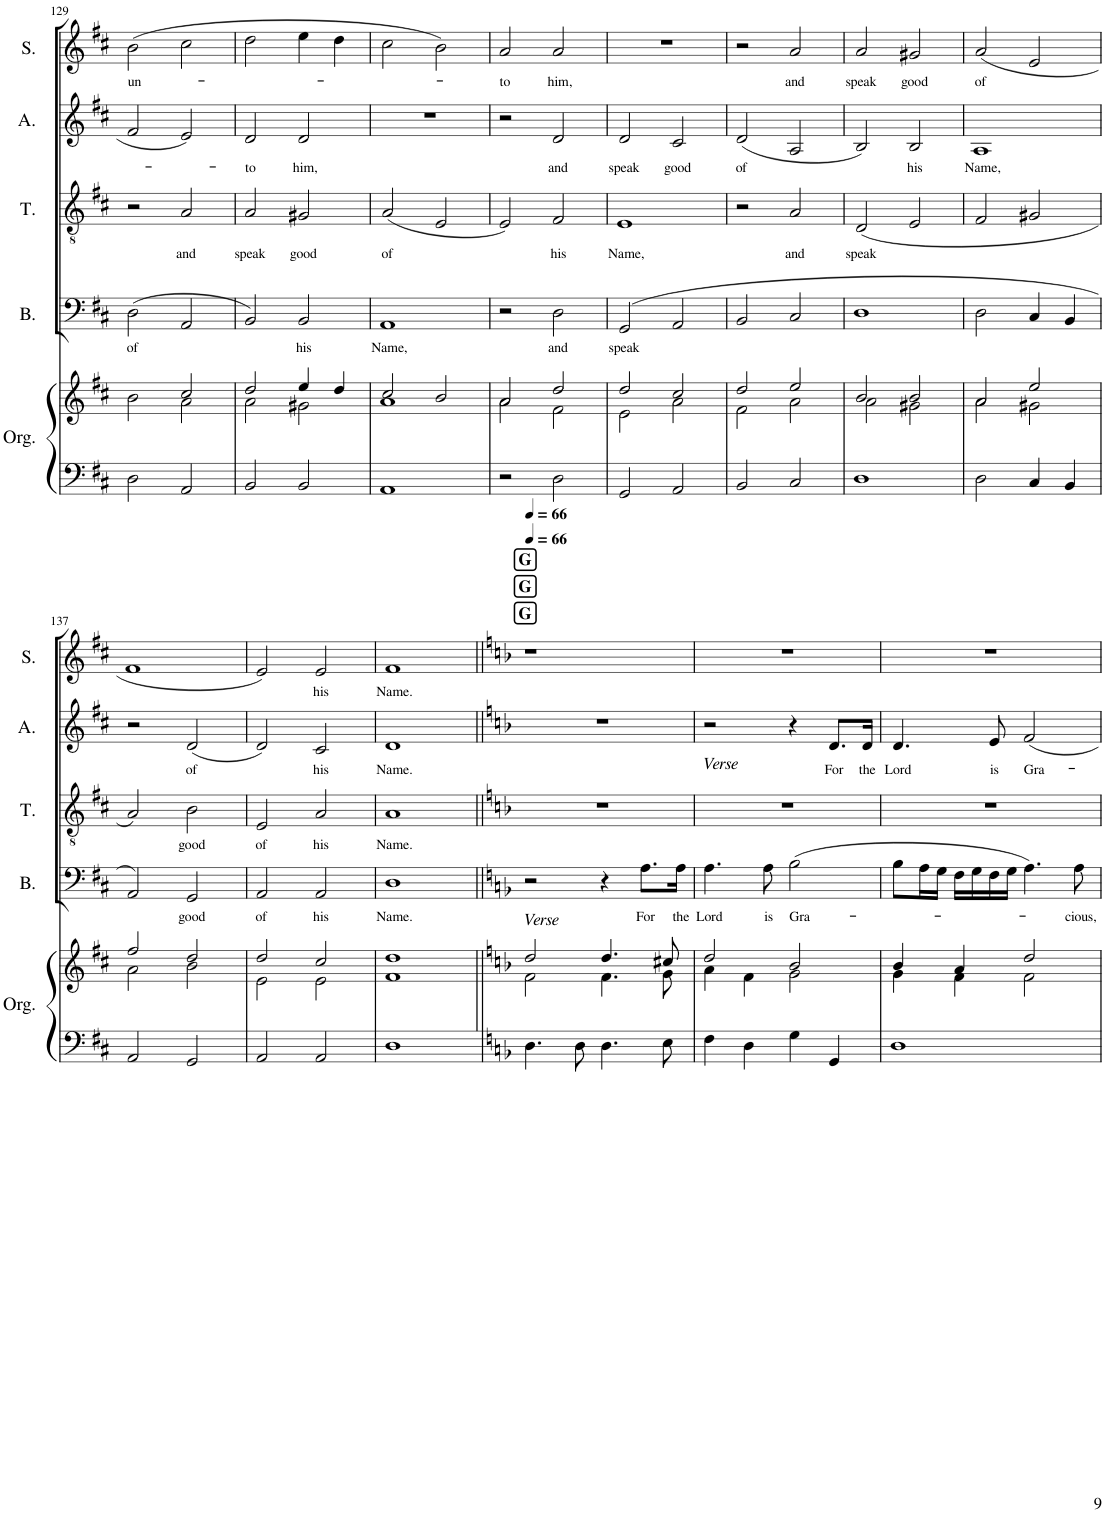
**kern	**kern	**kern	**text	**kern	**text	**kern	**text	**kern	**text
*part5	*part5	*part4	*part4	*part3	*part3	*part2	*part2	*part1	*part1
*staff6	*staff5	*staff4	*staff4	*staff3	*staff3	*staff2	*staff2	*staff1	*staff1
*I"Organ	*	*I"Bass	*	*I"Tenor	*	*I"Alto	*	*I"Soprano I	*
*I'Org.	*	*I'B.	*	*I'T.	*	*I'A.	*	*I'S.	*
!!LO:PB:g=z
*clefF4	*clefG2	*clefF4	*	*clefGv2	*	*clefG2	*	*clefG2	*
*k[f#c#]	*k[f#c#]	*k[f#c#]	*	*k[f#c#]	*	*k[f#c#]	*	*k[f#c#]	*
*M4/4	*M4/4	*M4/4	*	*M4/4	*	*M4/4	*	*M4/4	*
*met(c|)	*met(c|)	*met(c|)	*	*met(c|)	*	*met(c|)	*	*met(c|)	*
=129	=129	=129	=129	=129	=129	=129	=129	=129	=129
*	*^	*	*	*	*	*	*	*	*
!	!	!	!	!LO:LY:b	!	!	!	!	!	!LO:LY:b
2D\	2b\	2ryy	(2D\	of	2r	.	2f#/	.	(2b\	un-
!	!	!	!	!	!	!LO:LY:b	!	!	!	!
2AA/	2cc#/	2a\	2AA/	.	2A/	and	2e/	.	2cc#\	.
=130	=130	=130	=130	=130	=130	=130	=130	=130	=130	=130
!	!	!	!	!	!	!LO:LY:b	!	!LO:LY:b	!	!
2BB/	2dd/	2a\	2BB/)	.	2A/	speak	2d/	-to	2dd\	.
!	!	!	!	!LO:LY:b	!	!LO:LY:b	!	!LO:LY:b	!	!
2BB/	4ee/	2g#X\	2BB/	his	2G#X/	good	2d/	him,	4ee\	.
.	4dd/	.	.	.	.	.	.	.	4dd\	.
=131	=131	=131	=131	=131	=131	=131	=131	=131	=131	=131
!	!	!	!	!LO:LY:b	!	!LO:LY:b	!	!	!	!
1AA	2cc#/	1a	1AA	Name,	(2A/	of	1r	.	2cc#\	.
.	2b/	.	.	.	2E/	.	.	.	2b\)	.
=132	=132	=132	=132	=132	=132	=132	=132	=132	=132	=132
!	!	!	!	!	!	!	!	!	!	!LO:LY:b
2r	2a/	2a\	2r	.	2E/)	.	2r	.	2a/	-to
!	!	!	!	!LO:LY:b	!	!LO:LY:b	!	!LO:LY:b	!	!LO:LY:b
2D\	2dd/	2f#\	2D\	and	2F#/	his	2d/	and	2a/	him,
=133	=133	=133	=133	=133	=133	=133	=133	=133	=133	=133
!	!	!	!	!LO:LY:b	!	!LO:LY:b	!	!LO:LY:b	!	!
2GG/	2dd/	2e\	(2GG/	speak	1E	Name,	2d/	speak	1r	.
!	!	!	!	!	!	!	!	!LO:LY:b	!	!
2AA/	2cc#/	2a\	2AA/	.	.	.	2c#/	good	.	.
=134	=134	=134	=134	=134	=134	=134	=134	=134	=134	=134
!	!	!	!	!	!	!	!	!LO:LY:b	!	!
2BB/	2dd/	2f#\	2BB/	.	2r	.	(2d/	of	2r	.
!	!	!	!	!	!	!LO:LY:b	!	!	!	!LO:LY:b
2C#/	2ee/	2a\	2C#/	.	2A/	and	2A/	.	2a/	and
=135	=135	=135	=135	=135	=135	=135	=135	=135	=135	=135
!	!	!	!	!	!	!LO:LY:b	!	!	!	!LO:LY:b
1D	2b/	2a\	1D	.	(2D/	speak	2B/)	.	2a/	speak
!	!	!	!	!	!	!	!	!LO:LY:b	!	!LO:LY:b
.	2b/	2g#X\	.	.	2E/	.	2B/	his	2g#X/	good
=136	=136	=136	=136	=136	=136	=136	=136	=136	=136	=136
!	!	!	!	!	!	!	!	!LO:LY:b	!	!LO:LY:b
2D\	2a/	2a\	2D\	.	2F#/	.	1A	Name,	(2a/	of
4C#/	2ee/	2g#X\	4C#/	.	2G#X/	.	.	.	2e/	.
4BB/	.	.	4BB/	.	.	.	.	.	.	.
!!LO:LB:g=z
=137	=137	=137	=137	=137	=137	=137	=137	=137	=137	=137
2AA/	2ff#/	2a\	2AA/)	.	2A/)	.	2r	.	1f#	.
!	!	!	!	!LO:LY:b	!	!LO:LY:b	!	!LO:LY:b	!	!
2GG/	2dd/	2b\	2GG/	good	2B\	good	(2d/	of	.	.
=138	=138	=138	=138	=138	=138	=138	=138	=138	=138	=138
!	!	!	!	!LO:LY:b	!	!LO:LY:b	!	!	!	!
2AA/	2dd/	2e\	2AA/	of	2E/	of	2d/)	.	2e/)	.
!	!	!	!	!LO:LY:b	!	!LO:LY:b	!	!LO:LY:b	!	!LO:LY:b
2AA/	2cc#/	2e\	2AA/	his	2A/	his	2c#/	his	2e/	his
=139	=139	=139	=139	=139	=139	=139	=139	=139	=139	=139
!	!	!	!	!LO:LY:b	!	!LO:LY:b	!	!LO:LY:b	!	!LO:LY:b
*	*v	*v	*	*	*	*	*	*	*	*
1D	1f# 1dd	1D	Name.	1A	Name.	1d	Name.	1f#	Name.
=140||	=140||	=140||	=140||	=140||	=140||	=140||	=140||	=140||	=140||
*k[b-]	*k[b-]	*k[b-]	*	*k[b-]	*	*k[b-]	*	*k[b-]	*
*	*	*	*	*	*	*	*	*MM66	*
*	*^	*	*	*	*	*	*	*	*
!	!	!	!	!	!	!	!	!	!LO:TX:a:B:t=G	!
!	!	!	!	!	!	!	!	!	!LO:TX:a:B:t=G	!
!	!	!	!	!	!	!	!	!	!LO:TX:a:B:t=G	!
!	!	!	!LO:TX:b:i:t=Verse	!	!	!	!	!	!	!
4.D\	2dd/	2f\	2r	.	1r	.	1r	.	1r	.
8D\	.	.	.	.	.	.	.	.	.	.
4.D\	4.dd/	4.f\	4r	.	.	.	.	.	.	.
!	!	!	!	!LO:LY:b	!	!	!	!	!	!
.	.	.	8.A\L	For	.	.	.	.	.	.
8E\	8cc#X/	8g\	.	.	.	.	.	.	.	.
!	!	!	!	!LO:LY:b	!	!	!	!	!	!
.	.	.	16A\Jk	the	.	.	.	.	.	.
=141	=141	=141	=141	=141	=141	=141	=141	=141	=141	=141
!	!	!	!	!	!	!	!LO:TX:b:i:t=Verse	!	!	!
!	!	!	!	!LO:LY:b	!	!	!	!	!	!
4F\	2dd/	4a\	4.A\	Lord	1r	.	2r	.	1r	.
4D\	.	4f\	.	.	.	.	.	.	.	.
!	!	!	!	!LO:LY:b	!	!	!	!	!	!
.	.	.	8A\	is	.	.	.	.	.	.
!	!	!	!	!LO:LY:b	!	!	!	!	!	!
4G\	2b-/	2g\	(2B-\	Gra-	.	.	4r	.	.	.
!	!	!	!	!	!	!	!	!LO:LY:b	!	!
4GG/	.	.	.	.	.	.	8.d/L	For	.	.
!	!	!	!	!	!	!	!	!LO:LY:b	!	!
.	.	.	.	.	.	.	16d/Jk	the	.	.
=142	=142	=142	=142	=142	=142	=142	=142	=142	=142	=142
!	!	!	!	!	!	!	!	!LO:LY:b	!	!
1D	4b-/	4g\	8B-\L	.	1r	.	4.d/	Lord	1r	.
.	.	.	16A\L	.	.	.	.	.	.	.
.	.	.	16G\JJ	.	.	.	.	.	.	.
.	4a/	4f\	16F\LL	.	.	.	.	.	.	.
.	.	.	16G\	.	.	.	.	.	.	.
!	!	!	!	!	!	!	!	!LO:LY:b	!	!
.	.	.	16F\	.	.	.	8e/	is	.	.
.	.	.	16G\JJ	.	.	.	.	.	.	.
!	!	!	!	!	!	!	!	!LO:LY:b	!	!
.	2dd/	2f\	4.A\)	.	.	.	2f/	Gra-	.	.
!	!	!	!	!LO:LY:b	!	!	!	!	!	!
.	.	.	8A\	-cious,	.	.	.	.	.	.
*	*v	*v	*	*	*	*	*	*	*	*
=	=	=	=	=	=	=	=	=	=
*-	*-	*-	*-	*-	*-	*-	*-	*-	*-
